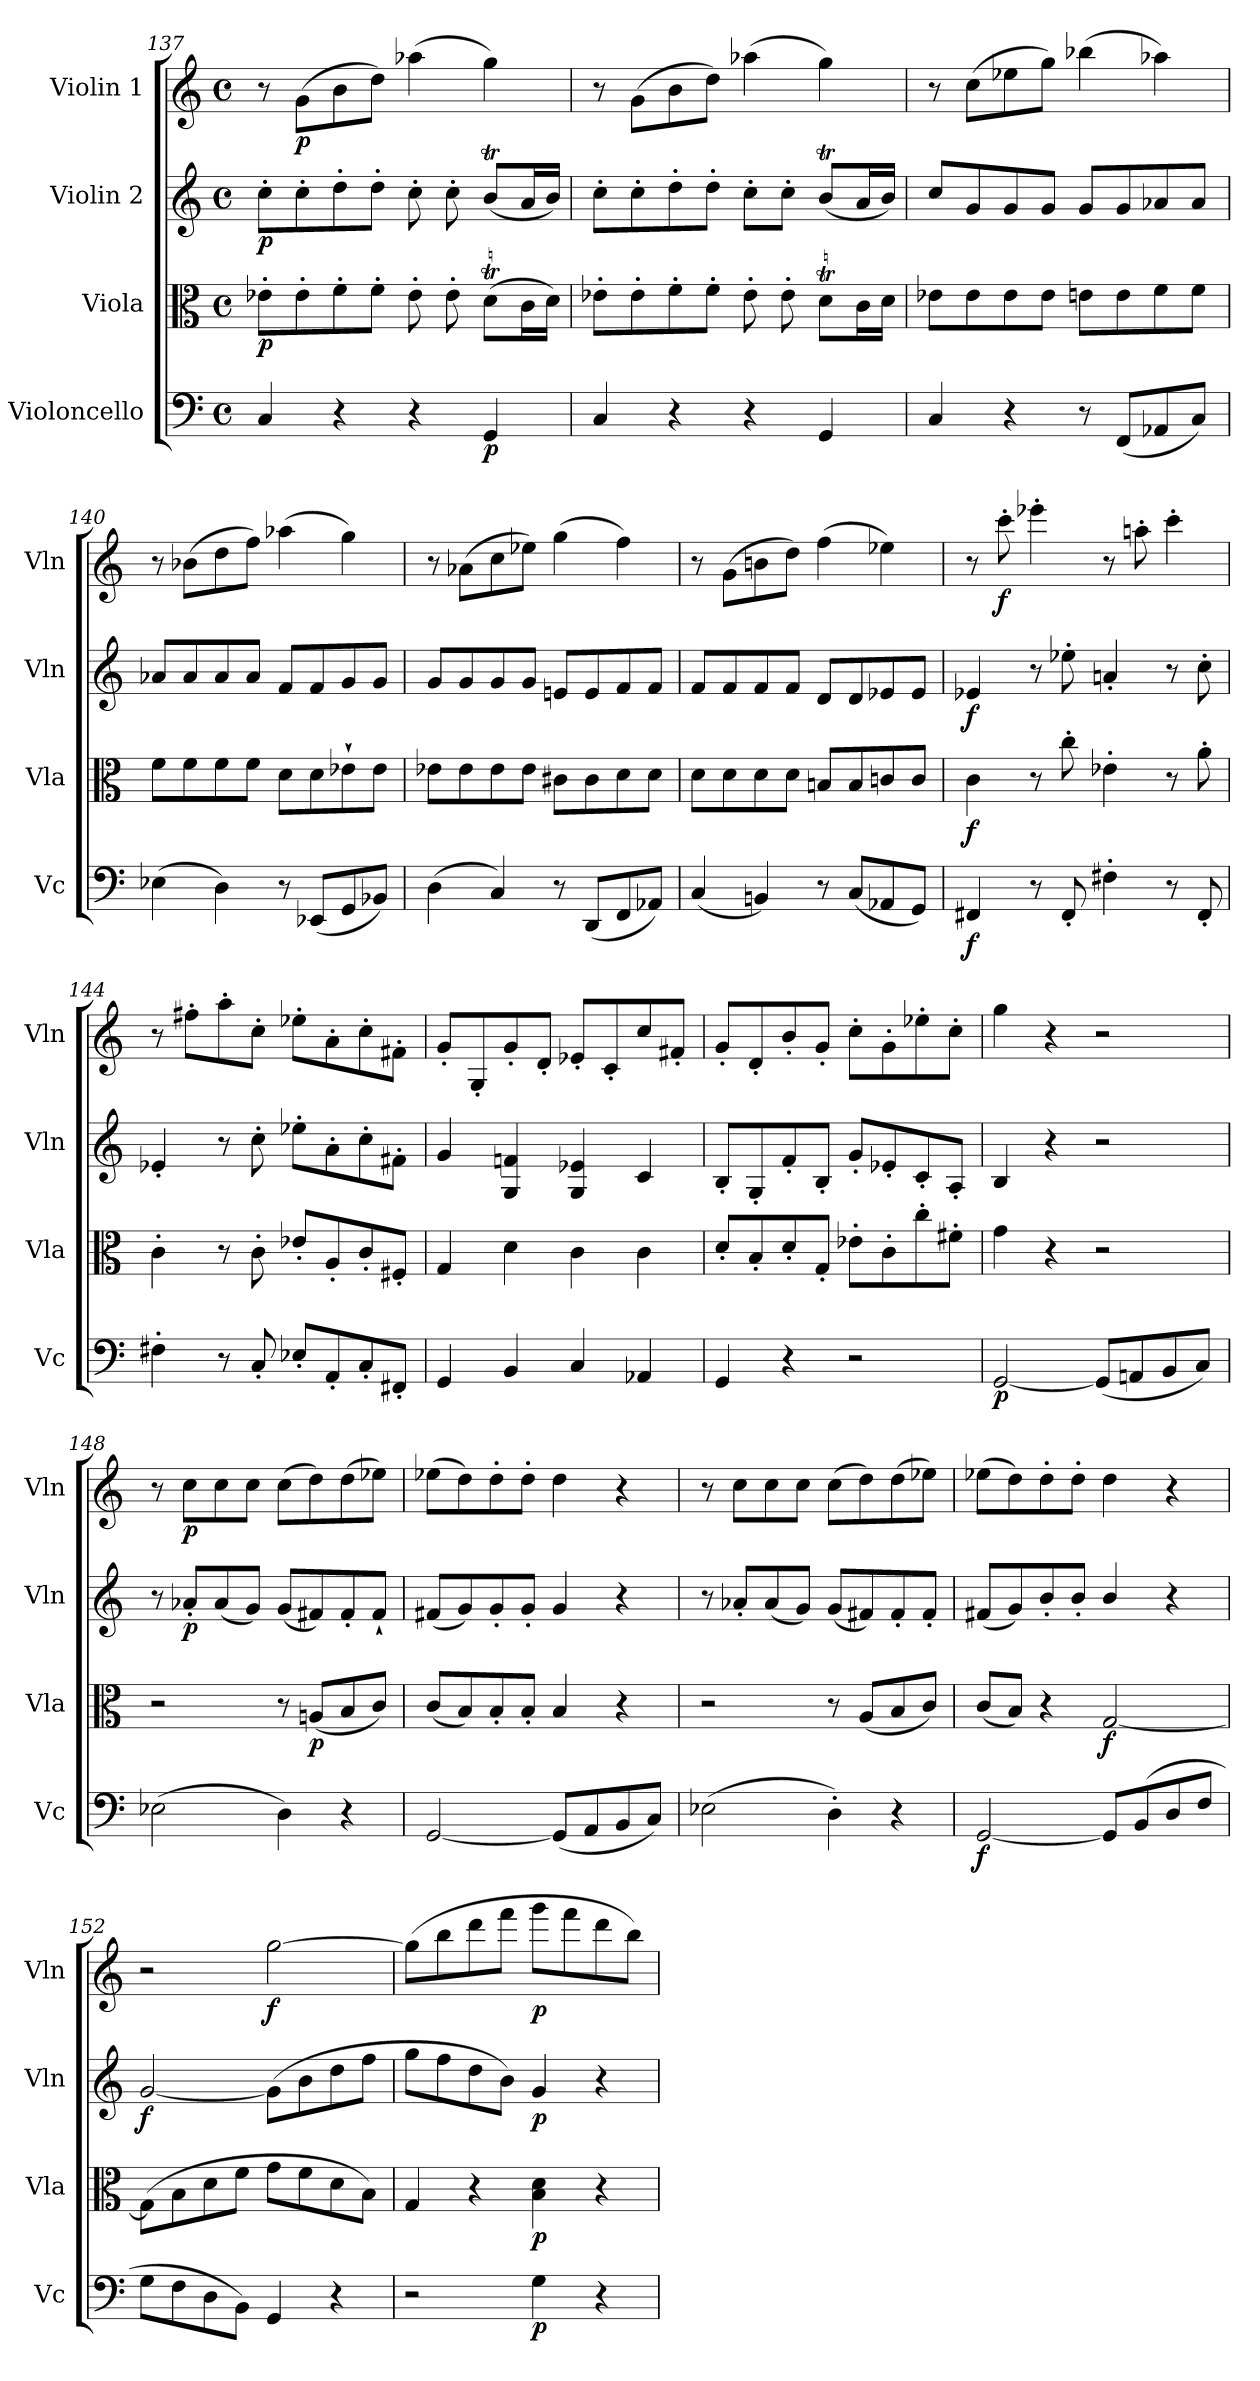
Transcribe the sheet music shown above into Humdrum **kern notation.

**kern	**dynam	**kern	**dynam	**kern	**dynam	**kern	**dynam
*part4	*part4	*part3	*part3	*part2	*part2	*part1	*part1
*staff4	*staff4	*staff3	*staff3	*staff2	*staff2	*staff1	*staff1
*I"Violoncello	*	*I"Viola	*	*I"Violin 2	*	*I"Violin 1	*
*I'Vc	*	*I'Vla	*	*I'Vln	*	*I'Vln	*
*clefF4	*	*clefC3	*	*clefG2	*	*clefG2	*
*k[]	*	*k[]	*	*k[]	*	*k[]	*
*M4/4	*	*M4/4	*	*M4/4	*	*M4/4	*
*met(c)	*	*met(c)	*	*met(c)	*	*met(c)	*
=137	=137	=137	=137	=137	=137	=137	=137
!	!	!	!LO:DY:b	!	!LO:DY:b	!	!
4C/	.	8e-X'\L	p	8cc'\L	p	8r	.
!	!	!	!	!	!	!	!LO:DY:b
.	.	8e-'\	.	8cc'\	.	(8g\L	p
4r	.	8f'\	.	8dd'\	.	8b\	.
.	.	8f'\J	.	8dd'\J	.	8dd\J)	.
4r	.	8e-'\	.	8cc'\	.	(4aa-X\	.
.	.	8e-'\	.	8cc'\	.	.	.
!	!LO:DY:b	!	!	!	!	!	!
4GG/	p	(8dT\L	.	(8bt/L	.	4gg\)	.
.	.	16c\L	.	16a/L	.	.	.
.	.	16d\JJ)	.	16b/JJ)	.	.	.
!!LO:LB:g=z
=138	=138	=138	=138	=138	=138	=138	=138
4C/	.	8e-X'\L	.	8cc'\L	.	8r	.
.	.	8e-'\	.	8cc'\	.	(8g\L	.
4r	.	8f'\	.	8dd'\	.	8b\	.
.	.	8f'\J	.	8dd'\J	.	8dd\J)	.
4r	.	8e-'\	.	8cc'\L	.	(4aa-X\	.
.	.	8e-'\	.	8cc'\J	.	.	.
4GG/	.	8dT\L	.	(8bt/L	.	4gg\)	.
.	.	16c\L	.	16a/L	.	.	.
.	.	16d\JJ	.	16b/JJ)	.	.	.
=139	=139	=139	=139	=139	=139	=139	=139
4C/	.	8e-X\L	.	8cc/L	.	8r	.
.	.	8e-\	.	8g/	.	(8cc\L	.
4r	.	8e-\	.	8g/	.	8ee-X\	.
.	.	8e-\J	.	8g/J	.	8gg\J)	.
8r	.	8en\L	.	8g/L	.	(4bb-X\	.
(8FF/L	.	8e\	.	8g/	.	.	.
8AA-X/	.	8f\	.	8a-X/	.	4aa-X\)	.
8C/J)	.	8f\J	.	8a-/J	.	.	.
=140	=140	=140	=140	=140	=140	=140	=140
(4E-X\	.	8f\L	.	8a-X/L	.	8r	.
.	.	8f\	.	8a-/	.	(8b-X\L	.
4D\)	.	8f\	.	8a-/	.	8dd\	.
.	.	8f\J	.	8a-/J	.	8ff\J)	.
8r	.	8d\L	.	8f/L	.	(4aa-X\	.
(8EE-X/L	.	8d\	.	8f/	.	.	.
8GG/	.	8e-X`\	.	8g/	.	4gg\)	.
8BB-X/J)	.	8e-\J	.	8g/J	.	.	.
=141	=141	=141	=141	=141	=141	=141	=141
(4D\	.	8e-X\L	.	8g/L	.	8r	.
.	.	8e-\	.	8g/	.	(8a-X\L	.
4C/)	.	8e-\	.	8g/	.	8cc\	.
.	.	8e-\J	.	8g/J	.	8ee-X\J)	.
8r	.	8c#X\L	.	8en/L	.	(4gg\	.
(8DD/L	.	8c#\	.	8e/	.	.	.
8FF/	.	8d\	.	8f/	.	4ff\)	.
8AA-X/J)	.	8d\J	.	8f/J	.	.	.
=142	=142	=142	=142	=142	=142	=142	=142
(4C/	.	8d\L	.	8f/L	.	8r	.
.	.	8d\	.	8f/	.	(8g\L	.
4BBn/)	.	8d\	.	8f/	.	8bn\	.
.	.	8d\J	.	8f/J	.	8dd\J)	.
8r	.	8Bn/L	.	8d/L	.	(4ff\	.
(8C/L	.	8B/	.	8d/	.	.	.
8AA-X/	.	8cn/	.	8e-X/	.	4ee-X\)	.
8GG/J)	.	8c/J	.	8e-/J	.	.	.
=143	=143	=143	=143	=143	=143	=143	=143
!	!LO:DY:b	!	!LO:DY:b	!	!LO:DY:b	!	!
4FF#X/	f	4c\	f	4e-X/	f	8r	.
!	!	!	!	!	!	!	!LO:DY:b
.	.	.	.	.	.	8ccc'\	f
8r	.	8r	.	8r	.	4eee-X'\	.
8FF#'/	.	8cc'\	.	8ee-X'\	.	.	.
4F#X'\	.	4e-X'\	.	4an'/	.	8r	.
.	.	.	.	.	.	8aan'\	.
8r	.	8r	.	8r	.	4ccc'\	.
8FF#'/	.	8a'\	.	8cc'\	.	.	.
!!LO:LB:g=z
=144	=144	=144	=144	=144	=144	=144	=144
4F#X'\	.	4c'\	.	4e-X'/	.	8r	.
.	.	.	.	.	.	8ff#X'\L	.
8r	.	8r	.	8r	.	8aa'\	.
8C'/	.	8c'\	.	8cc'\	.	8cc'\J	.
8E-X'/L	.	8e-X'/L	.	8ee-X'\L	.	8ee-X'\L	.
8AA'/	.	8A'/	.	8a'\	.	8a'\	.
8C'/	.	8c'/	.	8cc'\	.	8cc'\	.
8FF#X'/J	.	8F#X'/J	.	8f#X'\J	.	8f#X'\J	.
=145	=145	=145	=145	=145	=145	=145	=145
4GG/	.	4G/	.	4g/	.	8g'/L	.
.	.	.	.	.	.	8G'/	.
4BB/	.	4d\	.	4G/ 4fn/	.	8g'/	.
.	.	.	.	.	.	8d'/J	.
4C/	.	4c\	.	4G/ 4e-X/	.	8e-X'/L	.
.	.	.	.	.	.	8c'/	.
4AA-X/	.	4c\	.	4c/	.	8cc/	.
.	.	.	.	.	.	8f#X'/J	.
!!LO:PB:g=z
=146	=146	=146	=146	=146	=146	=146	=146
4GG/	.	8d'/L	.	8B'/L	.	8g'/L	.
.	.	8B'/	.	8G'/	.	8d'/	.
4r	.	8d'/	.	8f'/	.	8b'/	.
.	.	8G'/J	.	8B'/J	.	8g'/J	.
2r	.	8e-X'\L	.	8g'/L	.	8cc'\L	.
.	.	8c'\	.	8e-X'/	.	8g'\	.
.	.	8cc'\	.	8c'/	.	8ee-X'\	.
.	.	8f#X'\J	.	8A'/J	.	8cc'\J	.
=147	=147	=147	=147	=147	=147	=147	=147
!	!LO:DY:b	!	!	!	!	!	!
[2GG/	p	4g\	.	4B/	.	4gg\	.
.	.	4r	.	4r	.	4r	.
(8GG/L]	.	2r	.	2r	.	2r	.
8AAn/	.	.	.	.	.	.	.
8BB/	.	.	.	.	.	.	.
8C/J)	.	.	.	.	.	.	.
=148	=148	=148	=148	=148	=148	=148	=148
(2E-X\	.	2r	.	8r	.	8r	.
!	!	!	!	!	!LO:DY:b	!	!LO:DY:b
.	.	.	.	8a-X'/L	p	8cc\L	p
.	.	.	.	(8a-/	.	8cc\	.
.	.	.	.	8g/J)	.	8cc\J	.
4D\)	.	8r	.	(8g/L	.	(8cc\L	.
!	!	!	!LO:DY:b	!	!	!	!
.	.	(8An/L	p	8f#X/)	.	8dd\)	.
4r	.	8B/	.	8f#'/	.	(8dd\	.
.	.	8c/J)	.	8f#`/J	.	8ee-X\J)	.
=149	=149	=149	=149	=149	=149	=149	=149
[2GG/	.	(8c/L	.	(8f#X/L	.	(8ee-X\L	.
.	.	8B/)	.	8g/)	.	8dd\)	.
.	.	8B'/	.	8g'/	.	8dd'\	.
.	.	8B'/J	.	8g'/J	.	8dd'\J	.
(8GG/L]	.	4B/	.	4g/	.	4dd\	.
8AA/	.	.	.	.	.	.	.
8BB/	.	4r	.	4r	.	4r	.
8C/J)	.	.	.	.	.	.	.
=150	=150	=150	=150	=150	=150	=150	=150
(2E-X\	.	2r	.	8r	.	8r	.
.	.	.	.	8a-X'/L	.	8cc\L	.
.	.	.	.	(8a-/	.	8cc\	.
.	.	.	.	8g/J)	.	8cc\J	.
4D'\)	.	8r	.	(8g/L	.	(8cc\L	.
.	.	(8A/L	.	8f#X/)	.	8dd\)	.
4r	.	8B/	.	8f#'/	.	(8dd\	.
.	.	8c/J)	.	8f#'/J	.	8ee-X\J)	.
=151	=151	=151	=151	=151	=151	=151	=151
!	!LO:DY:b	!	!	!	!	!	!
[2GG/	f	(8c/L	.	(8f#X/L	.	(8ee-X\L	.
.	.	8B/J)	.	8g/)	.	8dd\)	.
.	.	4r	.	8b'/	.	8dd'\	.
.	.	.	.	8b'/J	.	8dd'\J	.
!	!	!	!LO:DY:b	!	!	!	!
8GG/L]	.	[2G/	f	4b/	.	4dd\	.
(8BB/	.	.	.	.	.	.	.
8D/	.	.	.	4r	.	4r	.
8F/J	.	.	.	.	.	.	.
!!LO:LB:g=z
=152	=152	=152	=152	=152	=152	=152	=152
!	!	!	!	!	!LO:DY:b	!	!
8G\L	.	(8G\L]	.	[2g/	f	2r	.
8F\	.	8B\	.	.	.	.	.
8D\	.	8d\	.	.	.	.	.
8BB\J)	.	8f\J	.	.	.	.	.
!	!	!	!	!	!	!	!LO:DY:b
4GG/	.	8g\L	.	(8g\L]	.	[2gg\	f
.	.	8f\	.	8b\	.	.	.
4r	.	8d\	.	8dd\	.	.	.
.	.	8B\J)	.	8ff\J	.	.	.
=153	=153	=153	=153	=153	=153	=153	=153
2r	.	4G/	.	8gg\L	.	(8gg\L]	.
.	.	.	.	8ff\	.	8bb\	.
.	.	4r	.	8dd\	.	8ddd\	.
.	.	.	.	8b\J)	.	8fff\J	.
!	!LO:DY:b	!	!LO:DY:b	!	!LO:DY:b	!	!LO:DY:b
4G\	p	4B\ 4d\	p	4g/	p	8ggg\L	p
.	.	.	.	.	.	8fff\	.
4r	.	4r	.	4r	.	8ddd\	.
.	.	.	.	.	.	8bb\J)	.
=	=	=	=	=	=	=	=
*-	*-	*-	*-	*-	*-	*-	*-
